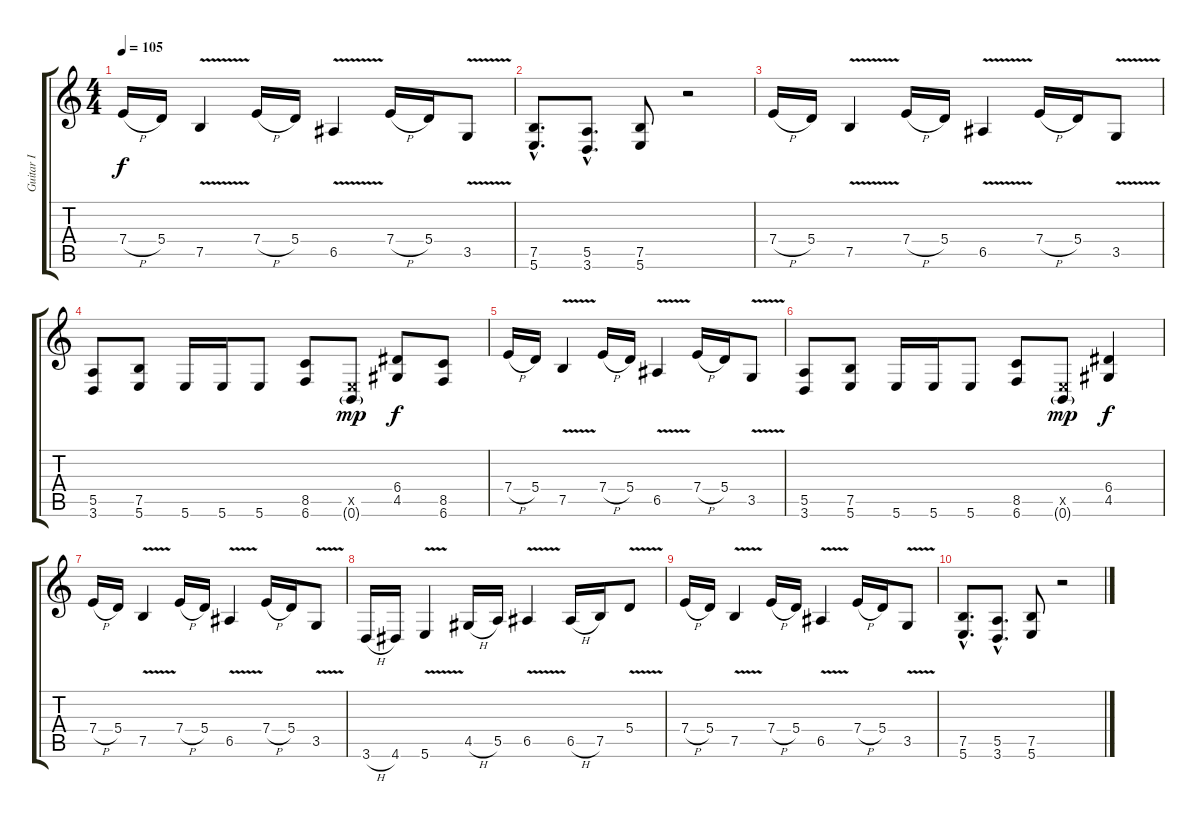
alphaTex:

\track ("Guitar I" "Guitar I") {instrument distortionguitar}
\staff {score tabs}
\tuning (B3 Gb3 D3 A2 E2 B1) {hide}
\ts (4 4)
\tempo 105
\clef g2
\ks c
7.4{h}.16{dy f} 5.4.16 7.5{v}.4 7.4{h}.16 5.4.16 6.5{v}.4 7.4{h}.16 5.4.16 3.5{v}.8 |
(7.5{hac} 5.6{hac}).8{d} (5.5{hac} 3.6{hac}).8{d} (7.5 5.6).8 r.2 |
7.4{h}.16 5.4.16 7.5{v}.4 7.4{h}.16 5.4.16 6.5{v}.4 7.4{h}.16 5.4.16 3.5{v}.8 |
(5.5 3.6).8 (7.5 5.6).8 5.6.16 5.6.16 5.6.8 (8.5 6.6).8 (0.5{x} 0.6{g}).8{dy mp} (6.4 4.5).8{dy f} (8.5 6.6).8 |
7.4{h}.16 5.4.16 7.5{v}.4 7.4{h}.16 5.4.16 6.5{v}.4 7.4{h}.16 5.4.16 3.5{v}.8 |
(5.5 3.6).8 (7.5 5.6).8 5.6.16 5.6.16 5.6.8 (8.5 6.6).8 (0.5{x} 0.6{g}).8{dy mp} (6.4 4.5).4{dy f} |
7.4{h}.16 5.4.16 7.5{v}.4 7.4{h}.16 5.4.16 6.5{v}.4 7.4{h}.16 5.4.16 3.5{v}.8 |
3.6{h}.16 4.6.16 5.6{v}.4 4.5{h}.16 5.5.16 6.5{v}.4 6.5{h}.16 7.5.16 5.4{v}.8 |
7.4{h}.16 5.4.16 7.5{v}.4 7.4{h}.16 5.4.16 6.5{v}.4 7.4{h}.16 5.4.16 3.5{v}.8 |
(7.5{hac} 5.6{hac}).8{d} (5.5{hac} 3.6{hac}).8{d} (7.5 5.6).8 r.2
